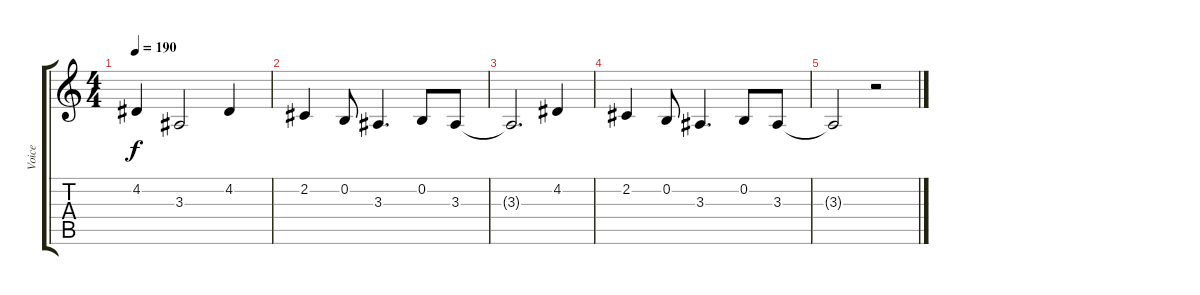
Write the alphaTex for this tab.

\track ("Voice" "Voice") {instrument clarinet}
\staff {score tabs}
\tuning (E4 B3 G3 D3 A2 E2) {hide}
\ts (4 4)
\tempo 190
\clef g2
\ks c
4.2{t}.4{dy f} 3.3.2 4.2.4 |
2.2.4 0.2.8 3.3.4{d} 0.2.8 3.3.8 |
3.3{t}.2{d} 4.2.4 |
2.2.4 0.2.8 3.3.4{d} 0.2.8 3.3.8 |
3.3{t}.2 r.2
